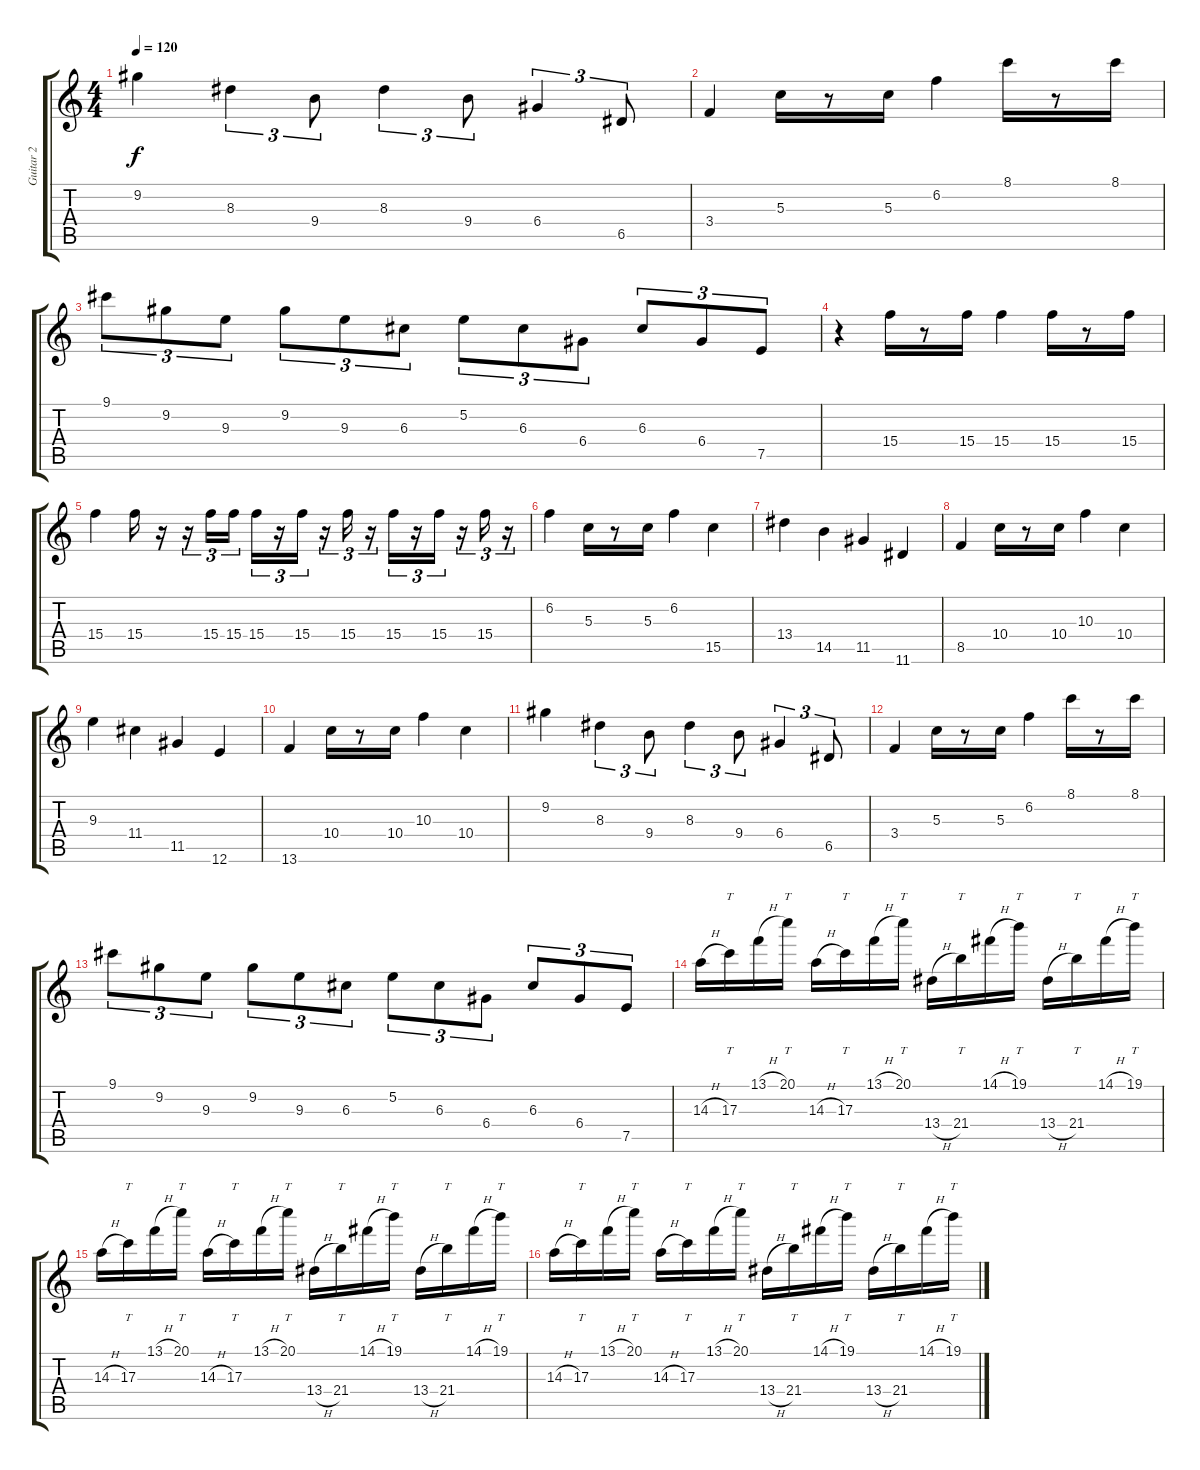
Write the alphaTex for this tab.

\track ("Guitar 2" "Guitar 2") {instrument distortionguitar}
\staff {score tabs}
\tuning (E4 B3 G3 D3 A2 E2) {hide}
\ts (4 4)
\tempo 120
\clef g2
\ks c
9.2.4{dy f} 8.3.4{tu (3 2)} 9.4.8{tu (3 2)} 8.3.4{tu (3 2)} 9.4.8{tu (3 2)} 6.4.4{tu (3 2)} 6.5.8{tu (3 2)} |
3.4.4 5.3.16 r.8 5.3.16 6.2.4 8.1.16 r.8 8.1.16 |
9.1.8{tu (3 2)} 9.2.8{tu (3 2)} 9.3.8{tu (3 2)} 9.2.8{tu (3 2)} 9.3.8{tu (3 2)} 6.3.8{tu (3 2)} 5.2.8{tu (3 2)} 6.3.8{tu (3 2)} 6.4.8{tu (3 2)} 6.3.8{tu (3 2)} 6.4.8{tu (3 2)} 7.5.8{tu (3 2)} |
r.4 15.4.16 r.8 15.4.16 15.4.4 15.4.16 r.8 15.4.16 |
15.4.4 15.4.16 r.16 r.16{tu (3 2)} 15.4.16{tu (3 2)} 15.4.16{tu (3 2)} 15.4.16{tu (3 2)} r.16{tu (3 2)} 15.4.16{tu (3 2)} r.16{tu (3 2)} 15.4.16{tu (3 2)} r.16{tu (3 2)} 15.4.16{tu (3 2)} r.16{tu (3 2)} 15.4.16{tu (3 2)} r.16{tu (3 2)} 15.4.16{tu (3 2)} r.16{tu (3 2)} |
6.2.4 5.3.16 r.8 5.3.16 6.2.4 15.5.4 |
13.4.4 14.5.4 11.5.4 11.6.4 |
8.5.4 10.4.16 r.8 10.4.16 10.3.4 10.4.4 |
9.3.4 11.4.4 11.5.4 12.6.4 |
13.6.4 10.4.16 r.8 10.4.16 10.3.4 10.4.4 |
9.2.4 8.3.4{tu (3 2)} 9.4.8{tu (3 2)} 8.3.4{tu (3 2)} 9.4.8{tu (3 2)} 6.4.4{tu (3 2)} 6.5.8{tu (3 2)} |
3.4.4 5.3.16 r.8 5.3.16 6.2.4 8.1.16 r.8 8.1.16 |
9.1.8{tu (3 2)} 9.2.8{tu (3 2)} 9.3.8{tu (3 2)} 9.2.8{tu (3 2)} 9.3.8{tu (3 2)} 6.3.8{tu (3 2)} 5.2.8{tu (3 2)} 6.3.8{tu (3 2)} 6.4.8{tu (3 2)} 6.3.8{tu (3 2)} 6.4.8{tu (3 2)} 7.5.8{tu (3 2)} |
14.3{h}.16 17.3.16{tt} 13.1{h}.16 20.1.16{tt} 14.3{h}.16 17.3.16{tt} 13.1{h}.16 20.1.16{tt} 13.4{h}.16 21.4.16{tt} 14.1{h}.16 19.1.16{tt} 13.4{h}.16 21.4.16{tt} 14.1{h}.16 19.1.16{tt} |
14.3{h}.16 17.3.16{tt} 13.1{h}.16 20.1.16{tt} 14.3{h}.16 17.3.16{tt} 13.1{h}.16 20.1.16{tt} 13.4{h}.16 21.4.16{tt} 14.1{h}.16 19.1.16{tt} 13.4{h}.16 21.4.16{tt} 14.1{h}.16 19.1.16{tt} |
14.3{h}.16 17.3.16{tt} 13.1{h}.16 20.1.16{tt} 14.3{h}.16 17.3.16{tt} 13.1{h}.16 20.1.16{tt} 13.4{h}.16 21.4.16{tt} 14.1{h}.16 19.1.16{tt} 13.4{h}.16 21.4.16{tt} 14.1{h}.16 19.1.16{tt}
